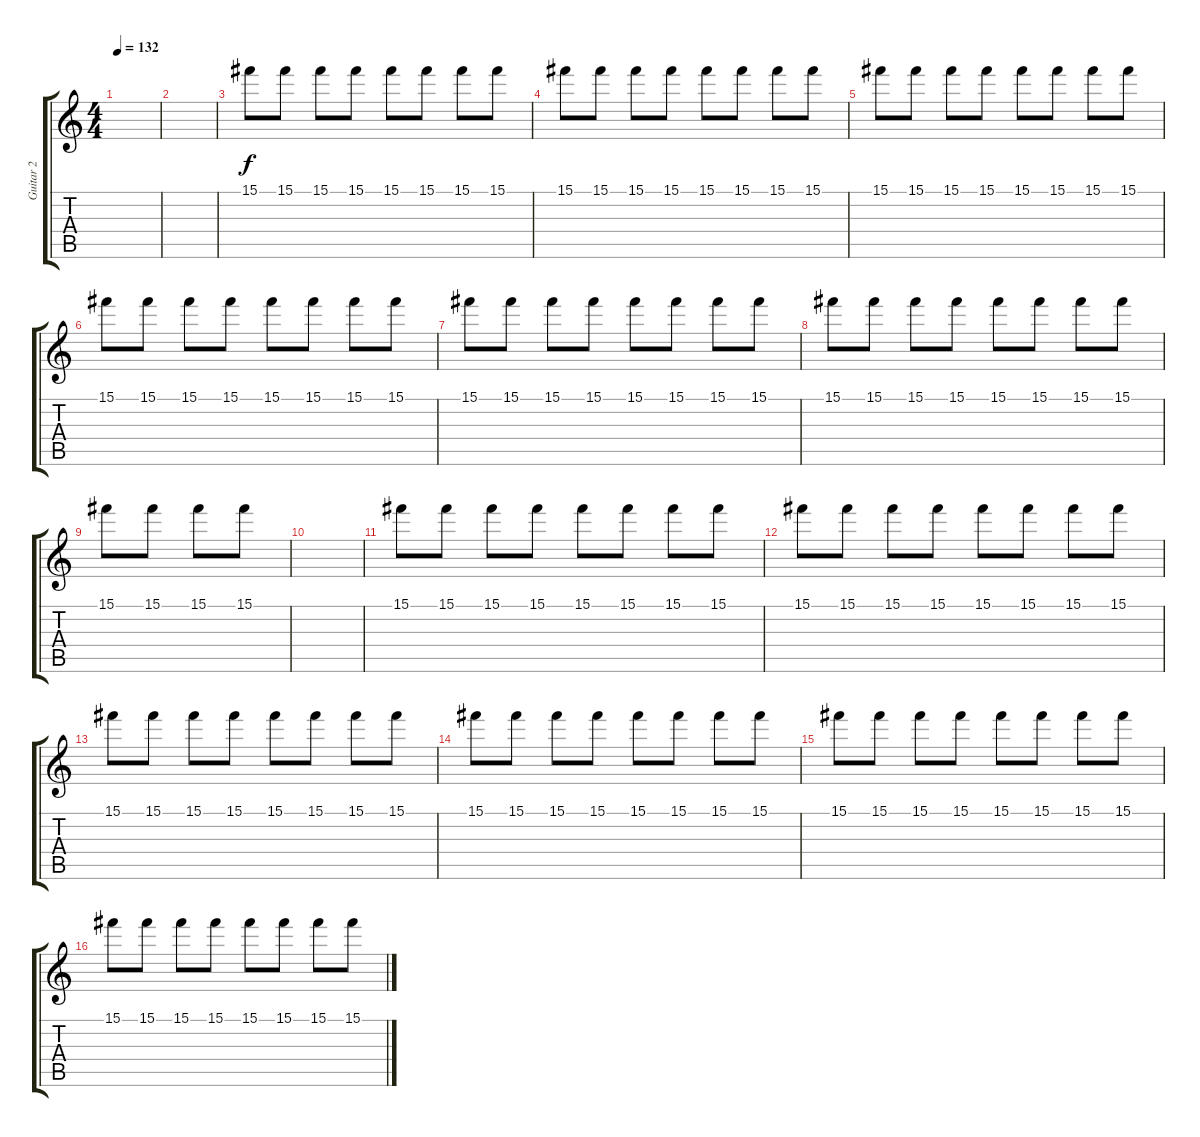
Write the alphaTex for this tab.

\track ("Guitar 2" "Guitar 2") {instrument distortionguitar}
\staff {score tabs}
\tuning (Eb4 Bb3 Gb3 Db3 Ab2 Db2) {hide}
\ts (4 4)
\tempo 132
\clef g2
\ks c
|
|
15.1.8 15.1.8 15.1.8 15.1.8 15.1.8 15.1.8 15.1.8 15.1.8 |
15.1.8 15.1.8 15.1.8 15.1.8 15.1.8 15.1.8 15.1.8 15.1.8 |
15.1.8 15.1.8 15.1.8 15.1.8 15.1.8 15.1.8 15.1.8 15.1.8 |
15.1.8 15.1.8 15.1.8 15.1.8 15.1.8 15.1.8 15.1.8 15.1.8 |
15.1.8 15.1.8 15.1.8 15.1.8 15.1.8 15.1.8 15.1.8 15.1.8 |
15.1.8 15.1.8 15.1.8 15.1.8 15.1.8 15.1.8 15.1.8 15.1.8 |
15.1.8 15.1.8 15.1.8 15.1.8 |
|
15.1.8 15.1.8 15.1.8 15.1.8 15.1.8 15.1.8 15.1.8 15.1.8 |
15.1.8 15.1.8 15.1.8 15.1.8 15.1.8 15.1.8 15.1.8 15.1.8 |
15.1.8 15.1.8 15.1.8 15.1.8 15.1.8 15.1.8 15.1.8 15.1.8 |
15.1.8 15.1.8 15.1.8 15.1.8 15.1.8 15.1.8 15.1.8 15.1.8 |
15.1.8 15.1.8 15.1.8 15.1.8 15.1.8 15.1.8 15.1.8 15.1.8 |
15.1.8 15.1.8 15.1.8 15.1.8 15.1.8 15.1.8 15.1.8 15.1.8
